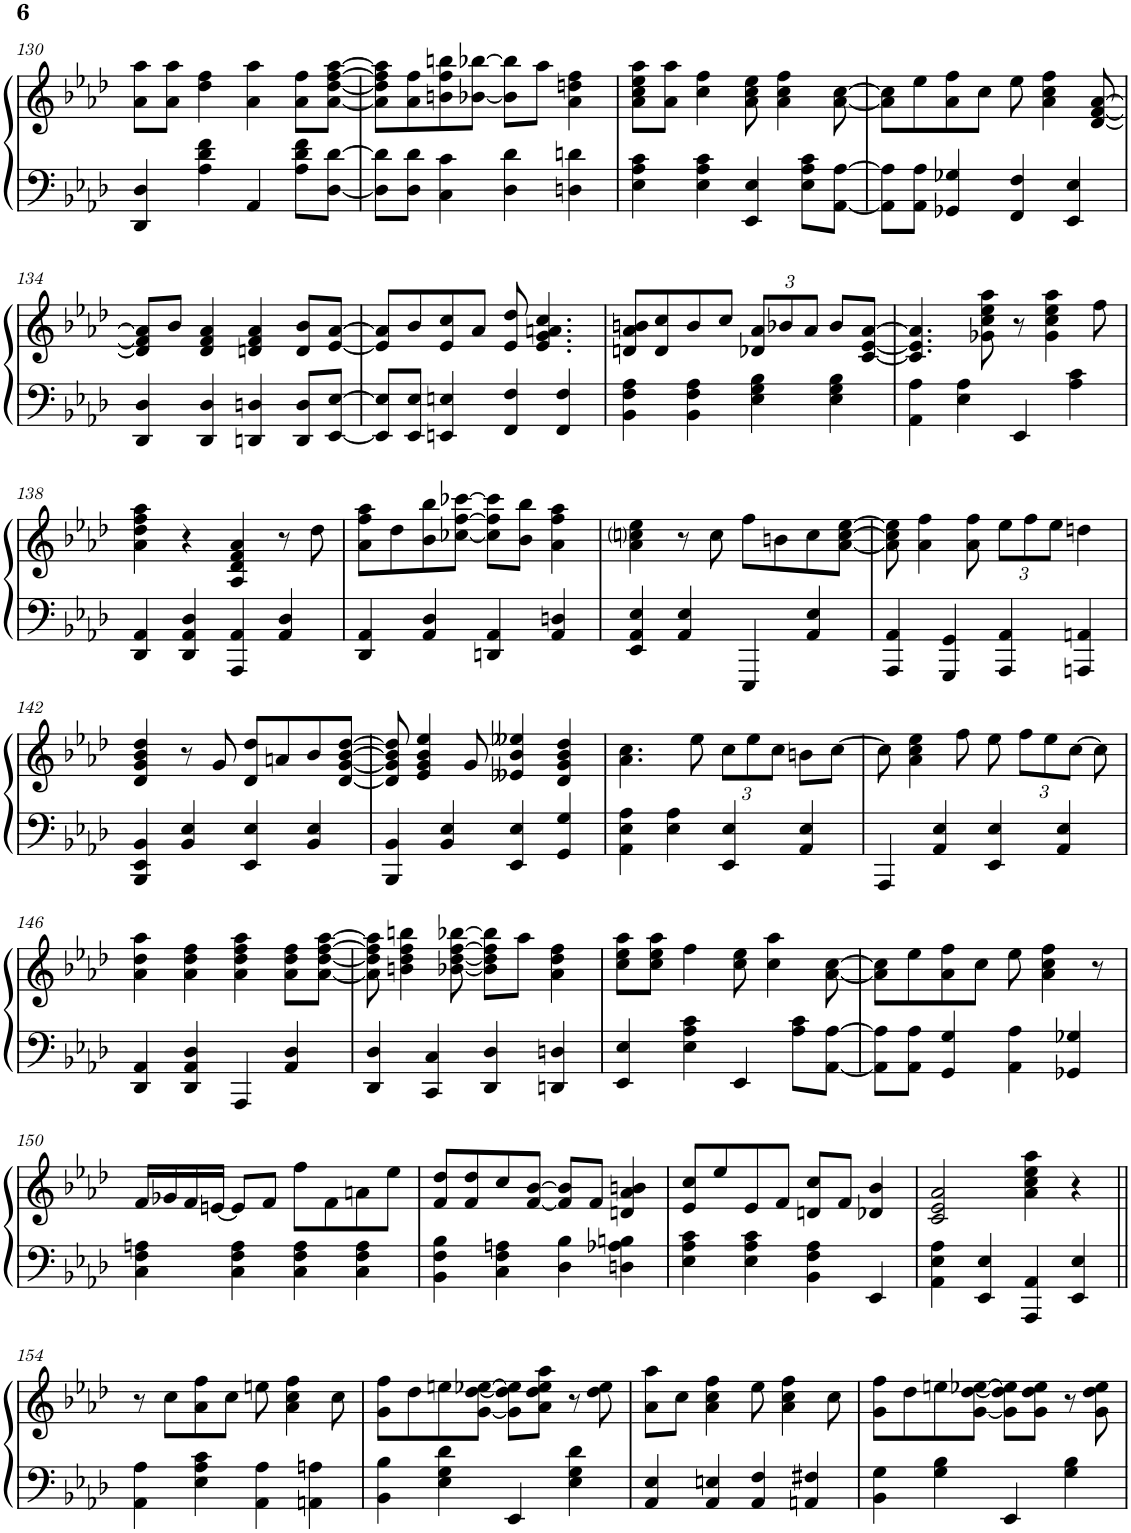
**kern	**kern
*part1	*part1
*staff2	*staff1
*I"Piano	*
*I'Pno.	*
!!LO:PB:g=z
*clefF4	*clefG2
*k[b-e-a-d-]	*k[b-e-a-d-]
*M4/4	*M4/4
=130	=130
4DD-/ 4D-/	8a-\ 8aa-\L
.	8a-\ 8aa-\J
4A-\ 4d-\ 4f\	4dd-\ 4ff\
4AA-/	4a-\ 4aa-\
8A-\ 8d-\ 8f\L	8a-\ 8ff\L
[8D-\ [8d-\J	[8a-\ [8dd-\ [8ff\ [8aa-\J
=131	=131
8D-\] 8d-\]L	8a-\] 8dd-\] 8ff\] 8aa-\]L
8D-\ 8d-\J	8a-\ 8ff\
4C\ 4c\	8bn\ 8ff\ 8bbn\
.	[8b-X\ [8bb-X\J
4D-\ 4d-\	8b-\] 8bb-\]L
.	8aa-\J
4Dn\ 4dn\	4a-\ 4ddn\ 4ff\
=132	=132
4E-\ 4A-\ 4c\	8a-\ 8cc\ 8ee-\ 8aa-\L
.	8a-\ 8aa-\J
4E-\ 4A-\ 4c\	4cc\ 4ff\
4EE-/ 4E-/	8a-\ 8cc\ 8ee-\
.	4a-\ 4cc\ 4ff\
8E-\ 8A-\ 8c\L	.
[8AA-\ [8A-\J	[8a-\ [8cc\
=133	=133
8AA-\] 8A-\]L	8a-\] 8cc\]L
8AA-\ 8A-\J	8ee-\
4GG-X/ 4G-X/	8a-\ 8ff\
.	8cc\J
4FF/ 4F/	8ee-\
.	4a-\ 4cc\ 4ff\
4EE-/ 4E-/	.
.	[8d-/ [8f/ [8a-/
!!LO:LB:g=z
=134	=134
4DD-/ 4D-/	8d-/] 8f/] 8a-/]L
.	8b-/J
4DD-/ 4D-/	4d-/ 4f/ 4a-/
4DDn/ 4Dn/	4dn/ 4f/ 4a-/
8DD/ 8D/L	8d/ 8b-/L
[8EE-/ [8E-/J	[8e-/ [8a-/J
=135	=135
8EE-/] 8E-/]L	8e-/] 8a-/]L
8EE-/ 8E-/J	8b-/
4EEn/ 4En/	8e-/ 8cc/
.	8a-/J
4FF/ 4F/	8e-/ 8dd-/
.	4.e-/ 4.g/ 4.an/ 4.cc/
4FF/ 4F/	.
=136	=136
4BB-\ 4F\ 4A-\	8dn/ 8a-/ 8bn/L
.	8d/ 8cc/
4BB-\ 4F\ 4A-\	8b/
.	8cc/J
*	*Xbrackettup
4E-\ 4G\ 4B-\	12d-X/ 12a-/L
.	12b-X/
.	12a-/J
4E-\ 4G\ 4B-\	8b-/L
.	[8c/ [8e-/ [8a-/J
=137	=137
4AA-\ 4A-\	4.c/] 4.e-/] 4.a-/]
4E-\ 4A-\	.
.	8g-X\ 8cc\ 8ee-\ 8aa-\
4EE-/	8r
.	4g-\ 4cc\ 4ee-\ 4aa-\
4A-\ 4c\	.
.	8ff\
!!LO:LB:g=z
=138	=138
4DD-/ 4AA-/	4a-\ 4dd-\ 4ff\ 4aa-\
4DD-/ 4AA-/ 4D-/	4r
4AAA-/ 4AA-/	4A-/ 4d-/ 4f/ 4a-/
4AA-/ 4D-/	8r
.	8dd-\
=139	=139
4DD-/ 4AA-/	8a-\ 8ff\ 8aa-\L
.	8dd-\
4AA-/ 4D-/	8b-\ 8bb-\
.	[8cc-X\ [8ff\ [8ccc-X\J
4DDn/ 4AA-/	8cc-\] 8ff\] 8ccc-\]L
.	8b-\ 8bb-\J
4AA-/ 4Dn/	4a-\ 4ff\ 4aa-\
=140	=140
4EE-/ 4AA-/ 4E-/	4a-\ 4ccni\ 4ee-\
4AA-/ 4E-/	8r
.	8cc\
4EEE-/	8ff\L
.	8bn\
4AA-/ 4E-/	8cc\
.	[8a-\ [8cc\ [8ee-\J
=141	=141
4AAA-/ 4AA-/	8a-\] 8cc\] 8ee-\]
.	4a-\ 4ff\
4GGG/ 4GG/	.
.	8a-\ 8ff\
4AAA-/ 4AA-/	12ee-\L
.	12ff\
.	12ee-\J
4AAAn/ 4AAn/	4ddn\
!!LO:LB:g=z
=142	=142
4BBB-/ 4EE-/ 4BB-/	4d-/ 4g/ 4b-/ 4dd-/
4BB-/ 4E-/	8r
.	8g/
4EE-/ 4E-/	8d-/ 8dd-/L
.	8an/
4BB-/ 4E-/	8b-/
.	[8d-/ [8g/ [8b-/ [8dd-/J
=143	=143
4BBB-/ 4BB-/	8d-/] 8g/] 8b-/] 8dd-/]
.	4e-/ 4g/ 4b-/ 4ee-/
4BB-/ 4E-/	.
.	8g/
4EE-/ 4E-/	4e--X/ 4b-/ 4ee--X/
4GG/ 4G/	4d-/ 4g/ 4b-/ 4dd-/
=144	=144
4AA-\ 4E-\ 4A-\	4.a-\ 4.cc\
4E-\ 4A-\	.
.	8ee-\
4EE-/ 4E-/	12cc\L
.	12ee-\
.	12cc\J
4AA-/ 4E-/	8bn\L
.	[8cc\J
=145	=145
4AAA-/	8cc\]
.	4a-\ 4cc\ 4ee-\
4AA-/ 4E-/	.
.	8ff\
4EE-/ 4E-/	8ee-\
.	12ff\L
.	12ee-\
4AA-/ 4E-/	.
.	[12cc\J
.	8cc\]
!!LO:LB:g=z
=146	=146
4DD-/ 4AA-/	4a-\ 4dd-\ 4aa-\
4DD-/ 4AA-/ 4D-/	4a-\ 4dd-\ 4ff\
4AAA-/	4a-\ 4dd-\ 4ff\ 4aa-\
4AA-/ 4D-/	8a-\ 8dd-\ 8ff\L
.	[8a-\ [8dd-\ [8ff\ [8aa-\J
=147	=147
4DD-/ 4D-/	8a-\] 8dd-\] 8ff\] 8aa-\]
.	4bn\ 4dd-\ 4ff\ 4bbn\
4CC/ 4C/	.
.	[8b-X\ [8dd-\ [8ff\ [8bb-X\
4DD-/ 4D-/	8b-\] 8dd-\] 8ff\] 8bb-\]L
.	8aa-\J
4DDn/ 4Dn/	4a-\ 4dd-\ 4ff\
=148	=148
4EE-/ 4E-/	8cc\ 8ee-\ 8aa-\L
.	8cc\ 8ee-\ 8aa-\J
4E-\ 4A-\ 4c\	4ff\
4EE-/	8cc\ 8ee-\
.	4cc\ 4aa-\
8A-\ 8c\L	.
[8AA-\ [8A-\J	[8a-\ [8cc\
=149	=149
8AA-\] 8A-\]L	8a-\] 8cc\]L
8AA-\ 8A-\J	8ee-\
4GG/ 4G/	8a-\ 8ff\
.	8cc\J
4AA-\ 4A-\	8ee-\
.	4a-\ 4cc\ 4ff\
4GG-X/ 4G-X/	.
.	8r
!!LO:LB:g=z
=150	=150
4C\ 4F\ 4An\	16f/LL
.	16g-X/
.	16f/
.	[16en/JJ
4C\ 4F\ 4A\	8e/L]
.	8f/J
4C\ 4F\ 4A\	8ff\L
.	8f\
4C\ 4F\ 4A\	8an\
.	8ee-\J
=151	=151
4BB-\ 4F\ 4B-\	8f/ 8dd-/L
.	8f/ 8dd-/
4C\ 4F\ 4An\	8cc/
.	[8f/ [8b-/J
4D-\ 4B-\	8f/] 8b-/]L
.	8f/J
4Dn\ 4A-X\ 4Bn\	4dn/ 4a-/ 4bn/
=152	=152
4E-\ 4A-\ 4c\	8e-/ 8cc/L
.	8ee-/
4E-\ 4A-\ 4c\	8e-/
.	8f/J
4BB-\ 4F\ 4A-\	8dn/ 8cc/L
.	8f/J
4EE-/	4d-X/ 4b-/
=153	=153
4AA-\ 4E-\ 4A-\	2c/ 2e-/ 2a-/
4EE-/ 4E-/	.
4AAA-/ 4AA-/	4a-\ 4cc\ 4ee-\ 4aa-\
4EE-/ 4E-/	4r
!!LO:LB:g=z
=154||	=154||
4AA-\ 4A-\	8r
.	8cc\L
4E-\ 4A-\ 4c\	8a-\ 8ff\
.	8cc\J
4AA-\ 4A-\	8een\
.	4a-\ 4cc\ 4ff\
4AAn\ 4An\	.
.	8cc\
=155	=155
4BB-\ 4B-\	8g\ 8ff\L
.	8dd-\
4E-\ 4G\ 4d-\	8een\
.	[8g\ [8dd-\ [8ee-X\J
4EE-/	8g\] 8dd-\] 8ee-\]L
.	8a-\ 8dd-\ 8ee-\ 8aa-\J
4E-\ 4G\ 4d-\	8r
.	8dd-\ 8ee-\
=156	=156
4AA-/ 4E-/	8a-\ 8aa-\L
.	8cc\J
4AA-/ 4En/	4a-\ 4cc\ 4ff\
4AA-/ 4F/	8ee-\
.	4a-\ 4cc\ 4ff\
4AAn/ 4F#X/	.
.	8cc\
=157	=157
4BB-\ 4G\	8g\ 8ff\L
.	8dd-\
4G\ 4B-\	8een\
.	[8g\ [8dd-\ [8ee-X\J
4EE-/	8g\] 8dd-\] 8ee-\]L
.	8g\ 8dd-\ 8ee-\J
4G\ 4B-\	8r
.	8g\ 8dd-\ 8ee-\
=	=
*-	*-
